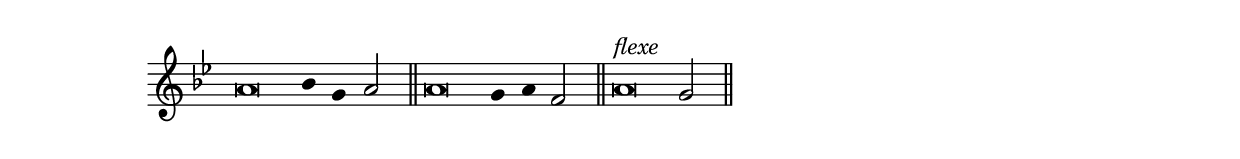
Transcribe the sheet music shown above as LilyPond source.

%% Do not edit this file; it is automatically
%% generated from LSR http://lsr.dsi.unimi.it
%% This file is in the public domain.
\version "2.13.10"

\header {
  lsrtags = "rhythms, vocal-music, ancient-notation, contexts-and-engravers"

%% Translation of GIT committish: 341940d3830b59f93a80131471d622c2818afddb
  texidoces = "
Este tipo de notación se utiliza para el canto de los Salmos, en
que las estrofas no siempre tienen la misma longitud.

"
  doctitlees = "Notación de responsos o salmos"

  texidoc = "
This form of notation is used for the chant of the Psalms, where verses
aren't always the same length.

"
  doctitle = "Chant or psalms notation"
} % begin verbatim

stemOn = { \revert Staff.Stem #'transparent }
stemOff = { \override Staff.Stem #'transparent = ##t }

\score {
  \new Staff \with { \remove "Time_signature_engraver" }
  {
    \key g \minor
    \cadenzaOn
    \stemOff a'\breve bes'4 g'4
    \stemOn a'2 \bar "||"
    \stemOff a'\breve g'4 a'4
    \stemOn f'2 \bar "||"
    \stemOff a'\breve^\markup { \italic flexe }
    \stemOn g'2 \bar "||"
  }
}

